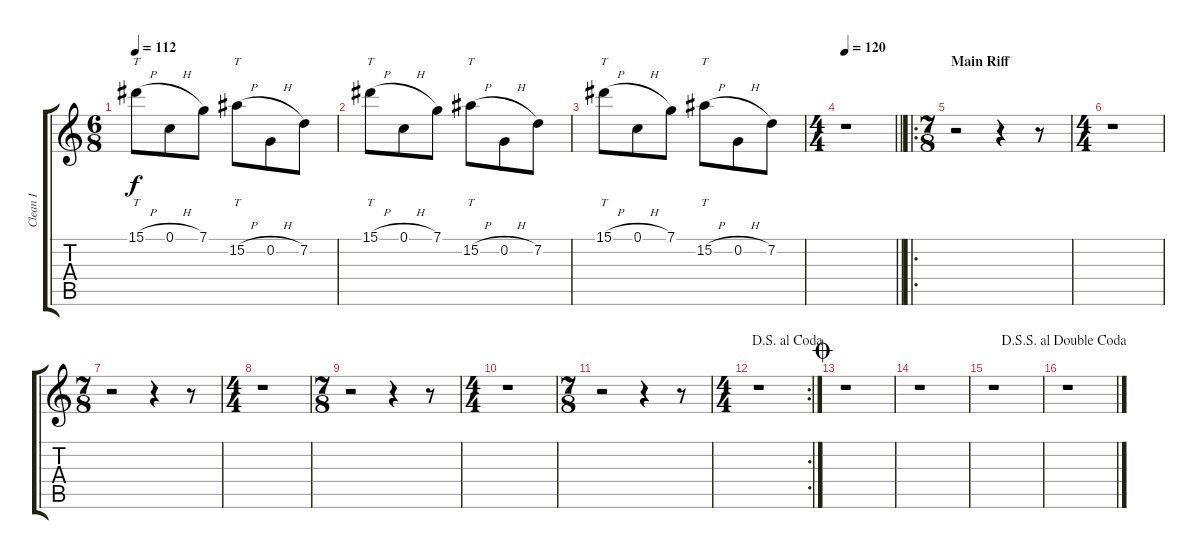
\track ("Clean I" "Clean I") {instrument electricguitarclean}
\staff {score tabs}
\tuning (C4 G3 Eb3 Bb2 F2 C2) {hide}
\ts (6 8)
\tempo 112
\clef g2
\ks c
15.1{h}.8{tt dy f} 0.1{h}.8 7.1.8 15.2{h}.8{tt} 0.2{h}.8 7.2.8 |
15.1{h}.8{tt} 0.1{h}.8 7.1.8 15.2{h}.8{tt} 0.2{h}.8 7.2.8 |
15.1{h}.8{tt} 0.1{h}.8 7.1.8 15.2{h}.8{tt} 0.2{h}.8 7.2.8 |
\ts (4 4)
\tempo 120
\barLineRight lightlight
r.1 |
\ro
\ts (7 8)
\section ("" "Main Riff")
r.2 r.4 r.8 |
\ts (4 4)
r.1 |
\ts (7 8)
r.2 r.4 r.8 |
\ts (4 4)
r.1 |
\ts (7 8)
r.2 r.4 r.8 |
\ts (4 4)
r.1 |
\ts (7 8)
r.2 r.4 r.8 |
\rc 2
\ts (4 4)
\jump dalsegnoalcoda
r.1 |
\jump coda
r.1 |
r.1 |
r.1 |
\jump dalsegnosegnoaldoublecoda
r.1
